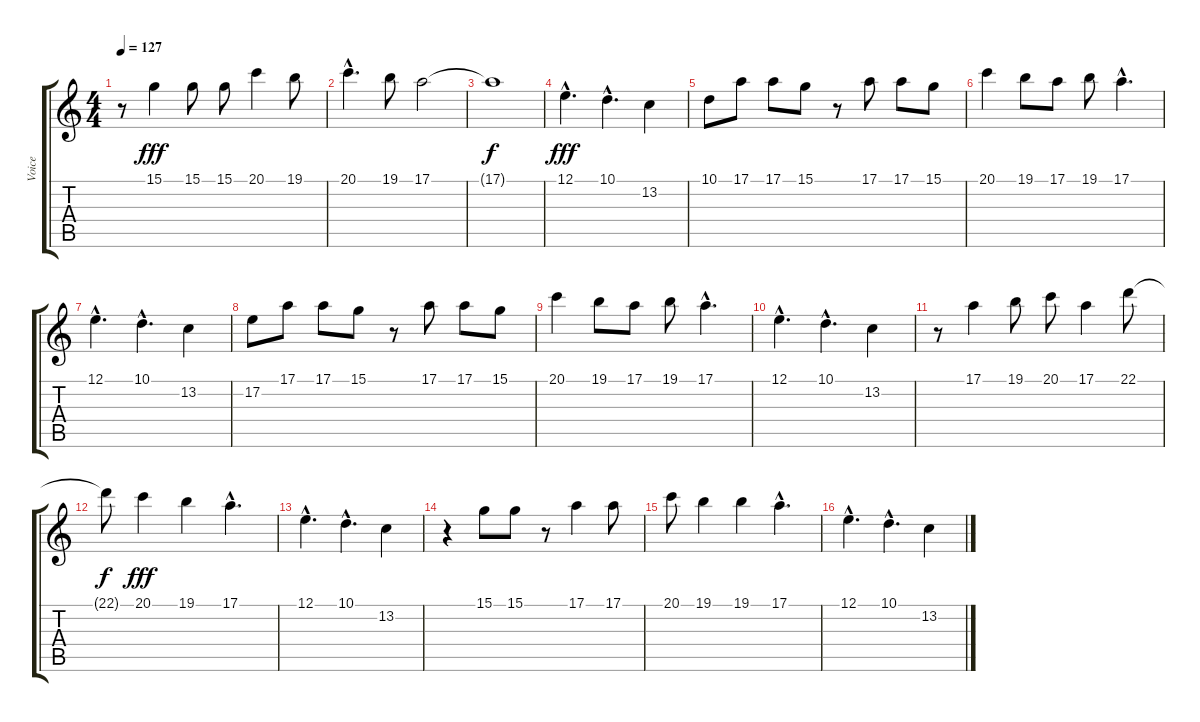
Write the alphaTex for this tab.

\track ("Voice" "Voice") {instrument trombone}
\staff {score tabs}
\tuning (E4 B3 G3 D3 A2 E2) {hide}
\ts (4 4)
\tempo 127
\clef g2
\ks c
r.8{dy fff} 15.1.4 15.1.8 15.1.8 20.1.4 19.1.8 |
20.1{hac}.4{d} 19.1.8 17.1.2 |
17.1{t}.1{dy f} |
12.1{hac}.4{d dy fff} 10.1{hac}.4{d} 13.2.4 |
10.1.8 17.1.8 17.1.8 15.1.8 r.8 17.1.8 17.1.8 15.1.8 |
20.1.4 19.1.8 17.1.8 19.1.8 17.1{hac}.4{d} |
12.1{hac}.4{d} 10.1{hac}.4{d} 13.2.4 |
17.2.8 17.1.8 17.1.8 15.1.8 r.8 17.1.8 17.1.8 15.1.8 |
20.1.4 19.1.8 17.1.8 19.1.8 17.1{hac}.4{d} |
12.1{hac}.4{d} 10.1{hac}.4{d} 13.2.4 |
r.8 17.1.4 19.1.8 20.1.8 17.1.4 22.1.8 |
22.1{t}.8{dy f} 20.1.4{dy fff} 19.1.4 17.1{hac}.4{d} |
12.1{hac}.4{d} 10.1{hac}.4{d} 13.2.4 |
r.4 15.1.8 15.1.8 r.8 17.1.4 17.1.8 |
20.1.8 19.1.4 19.1.4 17.1{hac}.4{d} |
12.1{hac}.4{d} 10.1{hac}.4{d} 13.2.4
